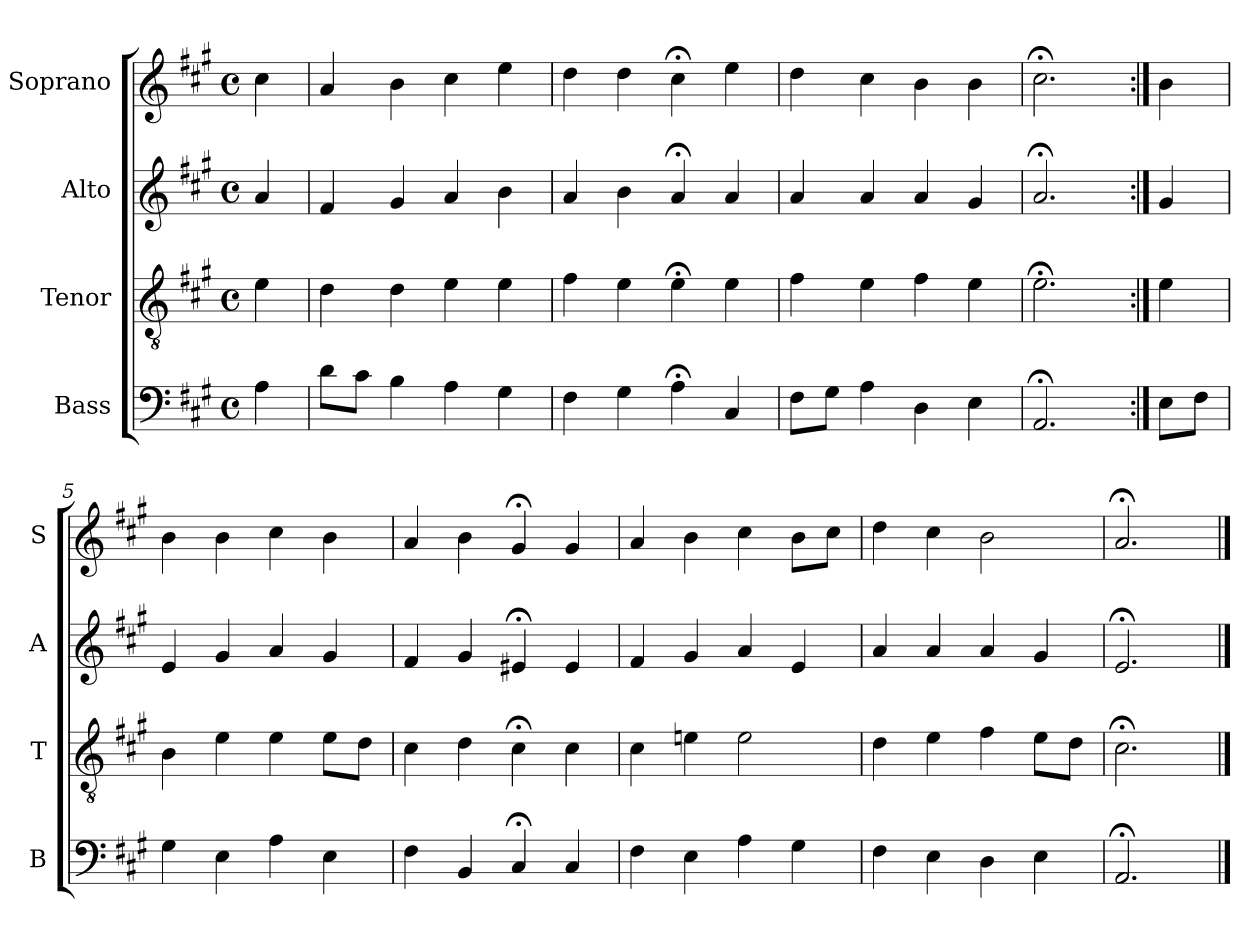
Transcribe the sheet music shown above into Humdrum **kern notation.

**kern	**kern	**kern	**kern
*part4	*part3	*part2	*part1
*staff4	*staff3	*staff2	*staff1
*I"Bass	*I"Tenor	*I"Alto	*I"Soprano
*I'B	*I'T	*I'A	*I'S
*clefF4	*clefGv2	*clefG2	*clefG2
*k[f#c#g#]	*k[f#c#g#]	*k[f#c#g#]	*k[f#c#g#]
*A:	*A:	*A:	*A:
*M4/4	*M4/4	*M4/4	*M4/4
*met(c)	*met(c)	*met(c)	*met(c)
*MM100	*MM100	*MM100	*MM100
=	=	=	=
4A	4e	4a	4cc#
=1	=1	=1	=1
8dL	4d	4f#	4a
8c#J	.	.	.
4B	4d	4g#	4b
4A	4e	4a	4cc#
4G#	4e	4b	4ee
=2	=2	=2	=2
4F#	4f#	4a	4dd
4G#i	4ei	4bi	4ddi
4A;<	4e;<	4a;<	4cc#;<
4C#	4e	4a	4ee
=3	=3	=3	=3
8F#L	4f#	4a	4dd
8G#J	.	.	.
4A	4e	4a	4cc#
4D	4f#	4a	4b
4E	4e	4g#	4b
=4	=4	=4	=4
2.AA;<	2.e;<	2.a;<	2.cc#;<
=:|!	=:|!	=:|!	=:|!
8EL	4e	4g#	4b
8F#J	.	.	.
=5	=5	=5	=5
4G#	4B	4e	4b
4E	4e	4g#	4b
4A	4e	4a	4cc#
4E	8eL	4g#	4b
.	8dJ	.	.
=6	=6	=6	=6
4F#	4c#	4f#	4a
4BB	4d	4g#	4b
4C#;<	4c#;<	4e#X;<	4g#;<
4C#	4c#	4e#	4g#
=7	=7	=7	=7
4F#	4c#	4f#	4a
4E	4en	4g#	4b
4A	2e	4a	4cc#
4G#	.	4e	8bL
.	.	.	8cc#J
=8	=8	=8	=8
4F#	4d	4a	4dd
4E	4e	4a	4cc#
4D	4f#	4a	2b
4E	8eL	4g#	.
.	8dJ	.	.
=9	=9	=9	=9
2.AA;<	2.c#;<	2.e;<	2.a;<
==	==	==	==
*-	*-	*-	*-
